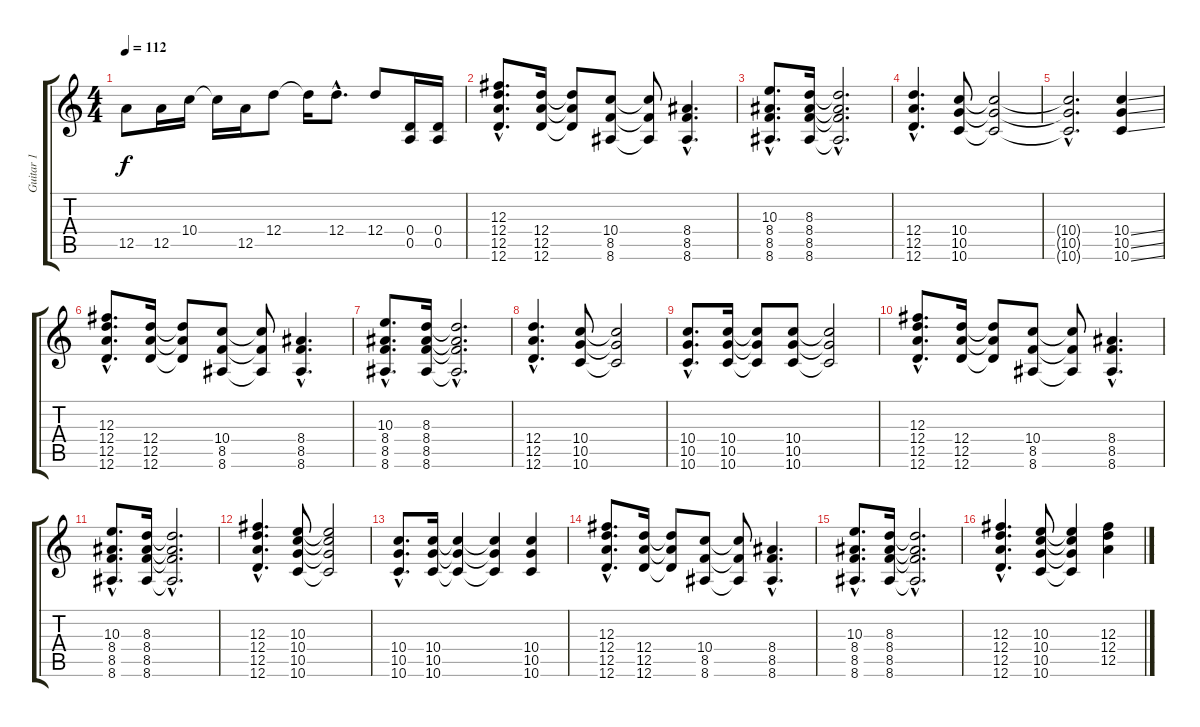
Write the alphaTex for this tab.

\track ("Guitar 1" "Guitar 1") {instrument distortionguitar}
\staff {score tabs}
\tuning (D4 A3 Gb3 D3 A2 D2) {hide}
\ts (4 4)
\tempo 112
\clef g2
\ks c
12.5.8{dy f} 12.5.16 10.4.16 10.4{t}.16 12.5.16 12.4.8 12.4{t}.16 12.4{hac}.8{d} 12.4.8 (0.4 0.5).16 (0.4 0.5).16 |
(12.3{hac} 12.4{hac} 12.5{hac} 12.6{hac}).8{d} (12.4 12.5 12.6).16 (12.4{t} 12.5{t} 12.6{t}).8 (10.4 8.5 8.6).8 (10.4{t} 8.5{t} 8.6{t}).8 (8.4{hac} 8.5{hac} 8.6{hac}).4{d} |
(10.3{hac} 8.4{hac} 8.5{hac} 8.6{hac}).8{d} (8.3 8.4 8.5 8.6).16 (8.3{hac t} 8.4{hac t} 8.5{hac t} 8.6{hac t}).2{d} |
(12.4{hac} 12.5{hac} 12.6{hac}).4{d} (10.4 10.5 10.6).8 (10.4{t} 10.5{t} 10.6{t}).2 |
(10.4{hac t} 10.5{hac t} 10.6{hac t}).2{d} (10.4{ss} 10.5{ss} 10.6{ss}).4 |
(12.3{hac} 12.4{hac} 12.5{hac} 12.6{hac}).8{d} (12.4 12.5 12.6).16 (12.4{t} 12.5{t} 12.6{t}).8 (10.4 8.5 8.6).8 (10.4{t} 8.5{t} 8.6{t}).8 (8.4{hac} 8.5{hac} 8.6{hac}).4{d} |
(10.3{hac} 8.4{hac} 8.5{hac} 8.6{hac}).8{d} (8.3 8.4 8.5 8.6).16 (8.3{hac t} 8.4{hac t} 8.5{hac t} 8.6{hac t}).2{d} |
(12.4{hac} 12.5{hac} 12.6{hac}).4{d} (10.4 10.5 10.6).8 (10.4{t} 10.5{t} 10.6{t}).2 |
(10.4{hac} 10.5{hac} 10.6{hac}).8{d} (10.4 10.5 10.6).16 (10.4{t} 10.5{t} 10.6{t}).8 (10.4 10.5 10.6).8 (10.4{t} 10.5{t} 10.6{t}).2 |
(12.3{hac} 12.4{hac} 12.5{hac} 12.6{hac}).8{d} (12.4 12.5 12.6).16 (12.4{t} 12.5{t} 12.6{t}).8 (10.4 8.5 8.6).8 (10.4{t} 8.5{t} 8.6{t}).8 (8.4{hac} 8.5{hac} 8.6{hac}).4{d} |
(10.3{hac} 8.4{hac} 8.5{hac} 8.6{hac}).8{d} (8.3 8.4 8.5 8.6).16 (8.3{hac t} 8.4{hac t} 8.5{hac t} 8.6{hac t}).2{d} |
(12.3{hac} 12.4{hac} 12.5{hac} 12.6{hac}).4{d} (10.3 10.4 10.5 10.6).8 (10.3{t} 10.4{t} 10.5{t} 10.6{t}).2 |
(10.4{hac} 10.5{hac} 10.6{hac}).8{d} (10.4 10.5 10.6).16 (10.4{t} 10.5{t} 10.6{t}).4 (10.4{t} 10.5{t} 10.6{t}).4 (10.4 10.5 10.6).4 |
(12.3{hac} 12.4{hac} 12.5{hac} 12.6{hac}).8{d} (12.4 12.5 12.6).16 (12.4{t} 12.5{t} 12.6{t}).8 (10.4 8.5 8.6).8 (10.4{t} 8.5{t} 8.6{t}).8 (8.4{hac} 8.5{hac} 8.6{hac}).4{d} |
(10.3{hac} 8.4{hac} 8.5{hac} 8.6{hac}).8{d} (8.3 8.4 8.5 8.6).16 (8.3{hac t} 8.4{hac t} 8.5{hac t} 8.6{hac t}).2{d} |
(12.3{hac} 12.4{hac} 12.5{hac} 12.6{hac}).4{d} (10.3 10.4 10.5 10.6).8 (10.3{t} 10.4{t} 10.5{t} 10.6{t}).4 (12.3 12.4 12.5).4
